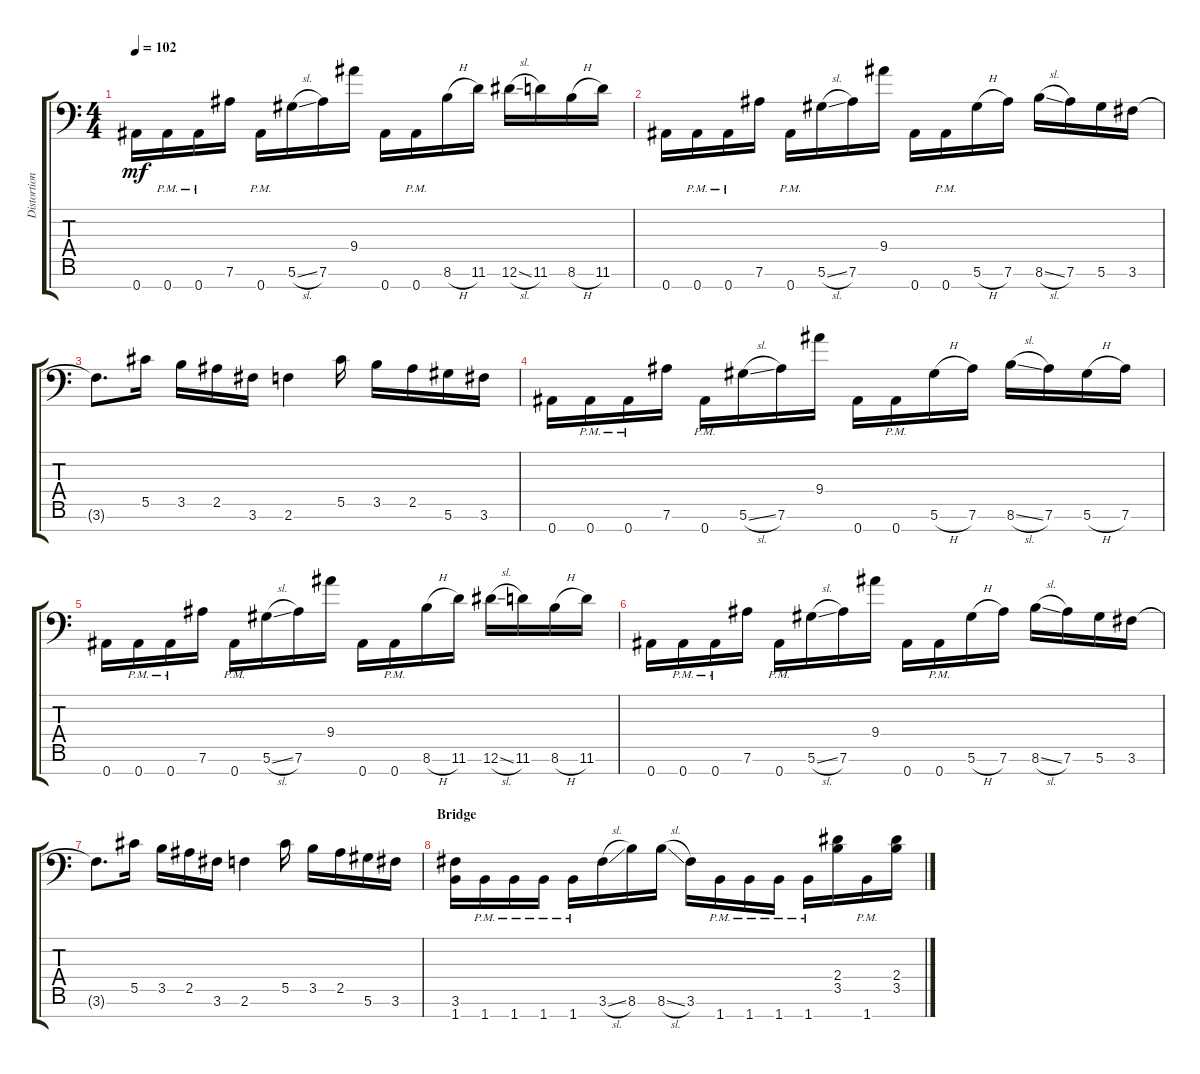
\track ("Distortion Guitar" "Distortion") {instrument distortionguitar}
\staff {score tabs}
\tuning (Eb4 Bb3 Gb3 Db3 Ab2 Eb2 Bb1) {hide}
\ts (4 4)
\tempo 102
\clef f4
\ks c
0.7.16{dy mf} 0.7{pm}.16 0.7{pm}.16 7.6.16 0.7{pm}.16 5.6{sl}.16 7.6.16 9.4.16 0.7.16 0.7{pm}.16 8.6{h}.16 11.6.16 12.6{sl}.16 11.6.16 8.6{h}.16 11.6.16 |
0.7.16 0.7{pm}.16 0.7{pm}.16 7.6.16 0.7{pm}.16 5.6{sl}.16 7.6.16 9.4.16 0.7.16 0.7{pm}.16 5.6{h}.16 7.6.16 8.6{sl}.16 7.6.16 5.6.16 3.6.16 |
3.6{t}.8{d} 5.5.16 3.5.16 2.5.16 3.6.16 2.6.4 5.5.16 3.5.16 2.5.16 5.6.16 3.6.16 |
0.7.16 0.7{pm}.16 0.7{pm}.16 7.6.16 0.7{pm}.16 5.6{sl}.16 7.6.16 9.4.16 0.7.16 0.7{pm}.16 5.6{h}.16 7.6.16 8.6{sl}.16 7.6.16 5.6{h}.16 7.6.16 |
0.7.16 0.7{pm}.16 0.7{pm}.16 7.6.16 0.7{pm}.16 5.6{sl}.16 7.6.16 9.4.16 0.7.16 0.7{pm}.16 8.6{h}.16 11.6.16 12.6{sl}.16 11.6.16 8.6{h}.16 11.6.16 |
0.7.16 0.7{pm}.16 0.7{pm}.16 7.6.16 0.7{pm}.16 5.6{sl}.16 7.6.16 9.4.16 0.7.16 0.7{pm}.16 5.6{h}.16 7.6.16 8.6{sl}.16 7.6.16 5.6.16 3.6.16 |
3.6{t}.8{d} 5.5.16 3.5.16 2.5.16 3.6.16 2.6.4 5.5.16 3.5.16 2.5.16 5.6.16 3.6.16 |
\section ("" "Bridge")
(3.6 1.7).16 1.7{pm}.16 1.7{pm}.16 1.7{pm}.16 1.7{pm}.16 3.6{sl}.16 8.6.16 8.6{sl}.16 3.6.16 1.7{pm}.16 1.7{pm}.16 1.7{pm}.16 1.7{pm}.16 (2.4 3.5).16 1.7{pm}.16 (2.4 3.5).16
